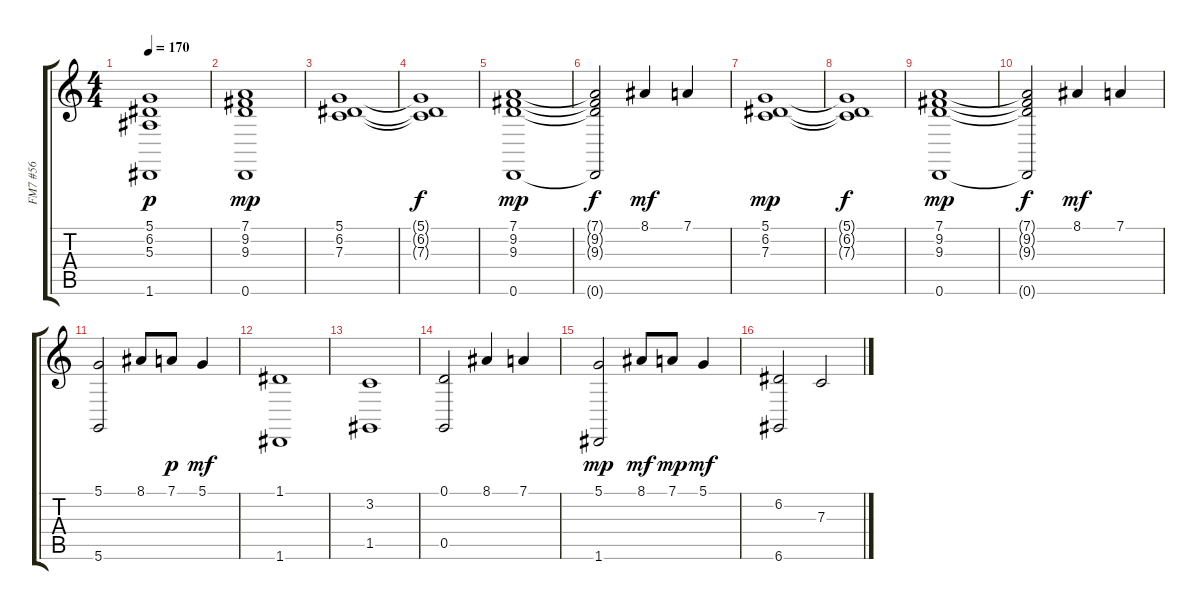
\track ("FM7 #56" "FM7 #56") {instrument stringensemble1}
\staff {score tabs}
\tuning (D4 A3 F3 C3 G2 D2) {hide}
\ts (4 4)
\tempo 170
\clef g2
\ks c
(5.1 6.2 5.3 1.6).1{dy p} |
(7.1 9.2 9.3 0.6).1{dy mp} |
(5.1 6.2 7.3).1 |
(5.1{t} 6.2{t} 7.3{t}).1{dy f} |
(7.1 9.2 9.3 0.6).1{dy mp} |
(7.1{t} 9.2{t} 9.3{t} 0.6{t}).2{dy f} 8.1.4{dy mf} 7.1.4 |
(5.1 6.2 7.3).1{dy mp} |
(5.1{t} 6.2{t} 7.3{t}).1{dy f} |
(7.1 9.2 9.3 0.6).1{dy mp} |
(7.1{t} 9.2{t} 9.3{t} 0.6{t}).2{dy f} 8.1.4{dy mf} 7.1.4 |
(5.1 5.6).2 8.1.8 7.1.8{dy p} 5.1.4{dy mf} |
(1.1 1.6).1 |
(3.2 1.5).1 |
(0.1 0.5).2 8.1.4 7.1.4 |
(5.1 1.6).2{dy mp} 8.1.8{dy mf} 7.1.8{dy mp} 5.1.4{dy mf} |
(6.2 6.6).2 7.3.2
